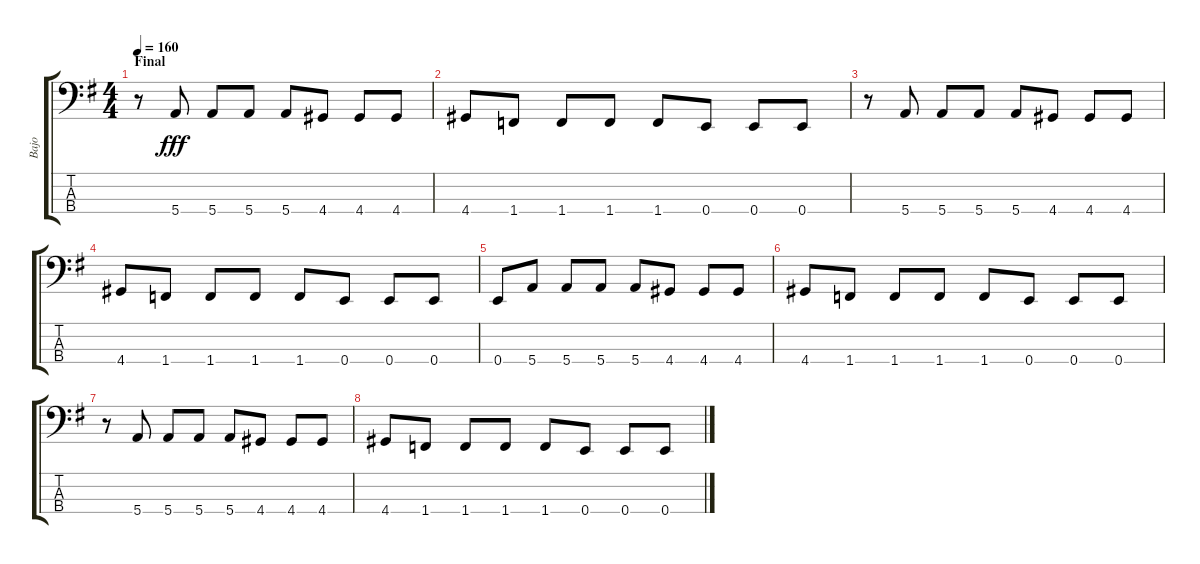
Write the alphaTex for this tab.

\track ("Bajo" "Bajo") {instrument electricbassfinger}
\staff {score tabs}
\tuning (G2 D2 A1 E1) {hide}
\ts (4 4)
\section ("" "Final")
\tempo 160
\clef f4
\ks g
r.8{dy fff} 5.4.8 5.4.8 5.4.8 5.4.8 4.4.8 4.4.8 4.4.8 |
4.4.8 1.4.8 1.4.8 1.4.8 1.4.8 0.4.8 0.4.8 0.4.8 |
r.8 5.4.8 5.4.8 5.4.8 5.4.8 4.4.8 4.4.8 4.4.8 |
4.4.8 1.4.8 1.4.8 1.4.8 1.4.8 0.4.8 0.4.8 0.4.8 |
0.4.8 5.4.8 5.4.8 5.4.8 5.4.8 4.4.8 4.4.8 4.4.8 |
4.4.8 1.4.8 1.4.8 1.4.8 1.4.8 0.4.8 0.4.8 0.4.8 |
r.8 5.4.8 5.4.8 5.4.8 5.4.8 4.4.8 4.4.8 4.4.8 |
4.4.8 1.4.8 1.4.8 1.4.8 1.4.8 0.4.8 0.4.8 0.4.8
